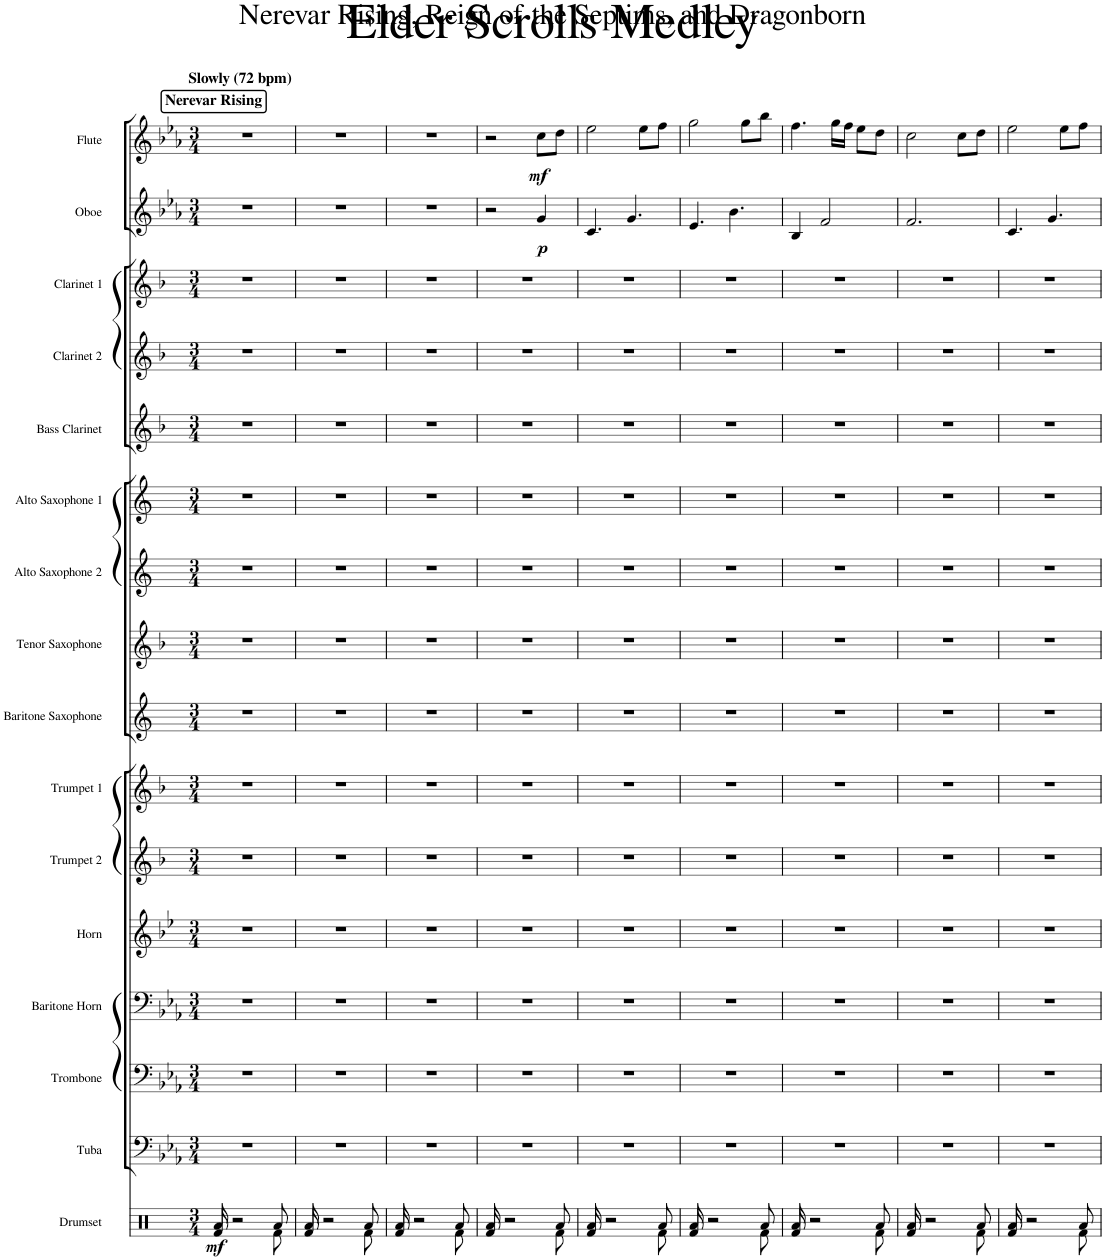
**kern	**dynam	**kern	**kern	**kern	**kern	**kern	**kern	**kern	**kern	**kern	**kern	**kern	**kern	**kern	**kern	**dynam	**kern	**dynam
*part16	*part16	*part15	*part14	*part13	*part12	*part11	*part10	*part9	*part8	*part7	*part6	*part5	*part4	*part3	*part2	*part2	*part1	*part1
*staff16	*staff16	*staff15	*staff14	*staff13	*staff12	*staff11	*staff10	*staff9	*staff8	*staff7	*staff6	*staff5	*staff4	*staff3	*staff2	*staff2	*staff1	*staff1
*I"Drumset	*	*I"Tuba	*I"Trombone	*I"Baritone Horn	*I"Horn	*I"Trumpet 2	*I"Trumpet 1	*I"Baritone Saxophone	*I"Tenor Saxophone	*I"Alto Saxophone 2	*I"Alto Saxophone 1	*I"Bass Clarinet	*I"Clarinet 2	*I"Clarinet 1	*I"Oboe	*	*I"Flute	*
*I'Drs.	*	*I'Tu.	*I'Trb.	*I'Bar. Hn.	*I'Hn.	*I'Tpt. 2	*I'Tpt. 1	*I'Bar. Sax.	*I'T. Sax.	*I'A. Sax. 2	*I'A. Sax. 1	*I'B. Cl.	*I'Cl. 2	*I'Cl. 1	*I'Ob.	*	*I'Fl.	*
*clefX	*	*clefF4	*clefF4	*clefF4	*clefG2	*clefG2	*clefG2	*clefG2	*clefG2	*clefG2	*clefG2	*clefG2	*clefG2	*clefG2	*clefG2	*	*clefG2	*
*	*	*	*	*Trd4c7	*Trd4c7	*Trd1c2	*Trd1c2	*Trd12c21	*Trd8c14	*Trd5c9	*Trd5c9	*Trd8c14	*Trd1c2	*Trd1c2	*	*	*	*
*k[]	*	*k[b-e-a-]	*k[b-e-a-]	*k[b-e-a-]	*k[b-e-]	*k[b-]	*k[b-]	*k[]	*k[b-]	*k[]	*k[]	*k[b-]	*k[b-]	*k[b-]	*k[b-e-a-]	*	*k[b-e-a-]	*
*M3/4	*	*M3/4	*M3/4	*M3/4	*M3/4	*M3/4	*M3/4	*M3/4	*M3/4	*M3/4	*M3/4	*M3/4	*M3/4	*M3/4	*M3/4	*	*M3/4	*
=1	=1	=1	=1	=1	=1	=1	=1	=1	=1	=1	=1	=1	=1	=1	=1	=1	=1	=1
*^	*	*	*	*	*	*	*	*	*	*	*	*	*	*	*	*	*	*
!	!	!	!	!	!	!	!	!	!	!	!	!	!	!	!	!	!	!LO:TX:a:B:t=Slowly (72 bpm)	!
!	!	!	!	!	!	!	!	!	!	!	!	!	!	!	!	!	!	!LO:TX:a:B:t=Nerevar Rising	!
!	!	!LO:DY:b	!	!	!	!	!	!	!	!	!	!	!	!	!	!	!	!	!
8Ra/	8Rf/L	mf	2.r	2.r	2.r	2.r	2.r	2.r	2.r	2.r	2.r	2.r	2.r	2.r	2.r	2.r	.	2.r	.
2r	2ryy	.	.	.	.	.	.	.	.	.	.	.	.	.	.	.	.	.	.
8Ra/	8Rf\J	.	.	.	.	.	.	.	.	.	.	.	.	.	.	.	.	.	.
=2	=2	=2	=2	=2	=2	=2	=2	=2	=2	=2	=2	=2	=2	=2	=2	=2	=2	=2	=2
8Ra/	8Rf/L	.	2.r	2.r	2.r	2.r	2.r	2.r	2.r	2.r	2.r	2.r	2.r	2.r	2.r	2.r	.	2.r	.
2r	2ryy	.	.	.	.	.	.	.	.	.	.	.	.	.	.	.	.	.	.
8Ra/	8Rf\J	.	.	.	.	.	.	.	.	.	.	.	.	.	.	.	.	.	.
=3	=3	=3	=3	=3	=3	=3	=3	=3	=3	=3	=3	=3	=3	=3	=3	=3	=3	=3	=3
8Ra/	8Rf/L	.	2.r	2.r	2.r	2.r	2.r	2.r	2.r	2.r	2.r	2.r	2.r	2.r	2.r	2.r	.	2.r	.
2r	2ryy	.	.	.	.	.	.	.	.	.	.	.	.	.	.	.	.	.	.
8Ra/	8Rf\J	.	.	.	.	.	.	.	.	.	.	.	.	.	.	.	.	.	.
=4	=4	=4	=4	=4	=4	=4	=4	=4	=4	=4	=4	=4	=4	=4	=4	=4	=4	=4	=4
8Ra/	8Rf/L	.	2.r	2.r	2.r	2.r	2.r	2.r	2.r	2.r	2.r	2.r	2.r	2.r	2.r	2r	.	2r	.
2r	2ryy	.	.	.	.	.	.	.	.	.	.	.	.	.	.	.	.	.	.
!	!	!	!	!	!	!	!	!	!	!	!	!	!	!	!	!	!LO:DY:b	!	!LO:DY:b
.	.	.	.	.	.	.	.	.	.	.	.	.	.	.	.	4g/	p	8cc\L	mf
8Ra/	8Rf\J	.	.	.	.	.	.	.	.	.	.	.	.	.	.	.	.	8dd\J	.
=5	=5	=5	=5	=5	=5	=5	=5	=5	=5	=5	=5	=5	=5	=5	=5	=5	=5	=5	=5
8Ra/	8Rf/L	.	2.r	2.r	2.r	2.r	2.r	2.r	2.r	2.r	2.r	2.r	2.r	2.r	2.r	4.c/	.	2ee-\	.
2r	2ryy	.	.	.	.	.	.	.	.	.	.	.	.	.	.	.	.	.	.
.	.	.	.	.	.	.	.	.	.	.	.	.	.	.	.	4.g/	.	.	.
.	.	.	.	.	.	.	.	.	.	.	.	.	.	.	.	.	.	8ee-\L	.
8Ra/	8Rf\J	.	.	.	.	.	.	.	.	.	.	.	.	.	.	.	.	8ff\J	.
=6	=6	=6	=6	=6	=6	=6	=6	=6	=6	=6	=6	=6	=6	=6	=6	=6	=6	=6	=6
8Ra/	8Rf/L	.	2.r	2.r	2.r	2.r	2.r	2.r	2.r	2.r	2.r	2.r	2.r	2.r	2.r	4.e-/	.	2gg\	.
2r	2ryy	.	.	.	.	.	.	.	.	.	.	.	.	.	.	.	.	.	.
.	.	.	.	.	.	.	.	.	.	.	.	.	.	.	.	4.b-\	.	.	.
.	.	.	.	.	.	.	.	.	.	.	.	.	.	.	.	.	.	8gg\L	.
8Ra/	8Rf\J	.	.	.	.	.	.	.	.	.	.	.	.	.	.	.	.	8bb-\J	.
=7	=7	=7	=7	=7	=7	=7	=7	=7	=7	=7	=7	=7	=7	=7	=7	=7	=7	=7	=7
8Ra/	8Rf/L	.	2.r	2.r	2.r	2.r	2.r	2.r	2.r	2.r	2.r	2.r	2.r	2.r	2.r	4B-/	.	4.ff\	.
2r	2ryy	.	.	.	.	.	.	.	.	.	.	.	.	.	.	.	.	.	.
.	.	.	.	.	.	.	.	.	.	.	.	.	.	.	.	2f/	.	.	.
.	.	.	.	.	.	.	.	.	.	.	.	.	.	.	.	.	.	16gg\LL	.
.	.	.	.	.	.	.	.	.	.	.	.	.	.	.	.	.	.	16ff\JJ	.
.	.	.	.	.	.	.	.	.	.	.	.	.	.	.	.	.	.	8ee-\L	.
8Ra/	8Rf\J	.	.	.	.	.	.	.	.	.	.	.	.	.	.	.	.	8dd\J	.
=8	=8	=8	=8	=8	=8	=8	=8	=8	=8	=8	=8	=8	=8	=8	=8	=8	=8	=8	=8
8Ra/	8Rf/L	.	2.r	2.r	2.r	2.r	2.r	2.r	2.r	2.r	2.r	2.r	2.r	2.r	2.r	2.f/	.	2cc\	.
2r	2ryy	.	.	.	.	.	.	.	.	.	.	.	.	.	.	.	.	.	.
.	.	.	.	.	.	.	.	.	.	.	.	.	.	.	.	.	.	8cc\L	.
8Ra/	8Rf\J	.	.	.	.	.	.	.	.	.	.	.	.	.	.	.	.	8dd\J	.
=9	=9	=9	=9	=9	=9	=9	=9	=9	=9	=9	=9	=9	=9	=9	=9	=9	=9	=9	=9
8Ra/	8Rf/L	.	2.r	2.r	2.r	2.r	2.r	2.r	2.r	2.r	2.r	2.r	2.r	2.r	2.r	4.c/	.	2ee-\	.
2r	2ryy	.	.	.	.	.	.	.	.	.	.	.	.	.	.	.	.	.	.
.	.	.	.	.	.	.	.	.	.	.	.	.	.	.	.	4.g/	.	.	.
.	.	.	.	.	.	.	.	.	.	.	.	.	.	.	.	.	.	8ee-\L	.
8Ra/	8Rf\J	.	.	.	.	.	.	.	.	.	.	.	.	.	.	.	.	8ff\J	.
*v	*v	*	*	*	*	*	*	*	*	*	*	*	*	*	*	*	*	*	*
=	=	=	=	=	=	=	=	=	=	=	=	=	=	=	=	=	=	=
*-	*-	*-	*-	*-	*-	*-	*-	*-	*-	*-	*-	*-	*-	*-	*-	*-	*-	*-
